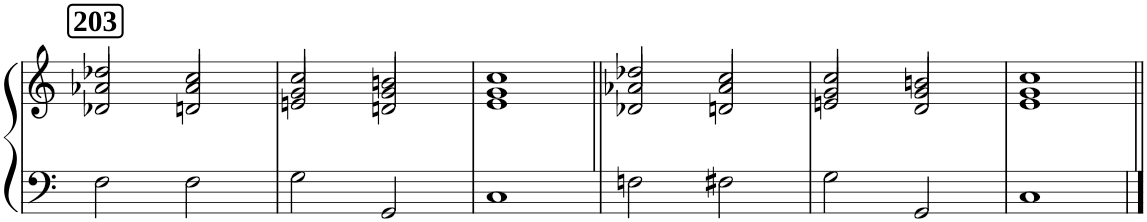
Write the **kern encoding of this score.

**kern	**kern
*part1	*part1
*staff2	*staff1
*I"Piano	*
*I'Pno	*
*clefF4	*clefG2
*k[]	*k[]
*M1/1	*M1/1
!!LO:REH:place=s1:a:B:cj:fs=14:t=203
=1	=1
*^	*^
*	*	*	*^
1ryy	2F\	2dd-X/	2a-X/	2d-X/
.	2F\	2cc/	2a-/	2dn/
=2	=2	=2	=2	=2
1ryy	2G\	2cc/	2g/	2en/
.	2GG/	2bn/	2g/	2dn/
=3	=3	=3	=3	=3
1ryy	1C	1cc	1g	1e
=4||	=4||	=4||	=4||	=4||
1ryy	2Fn\	2dd-X/	2a-X/	2d-X/
.	2F#X\	2cc/	2a-/	2dn/
=5	=5	=5	=5	=5
1ryy	2G\	2cc/	2g/	2en/
.	2GG/	2bn/	2g/	2d/
=6	=6	=6	=6	=6
1ryy	1C	1cc	1g	1e
*v	*v	*	*	*
*	*v	*v	*v
=||	=||
*-	*-
